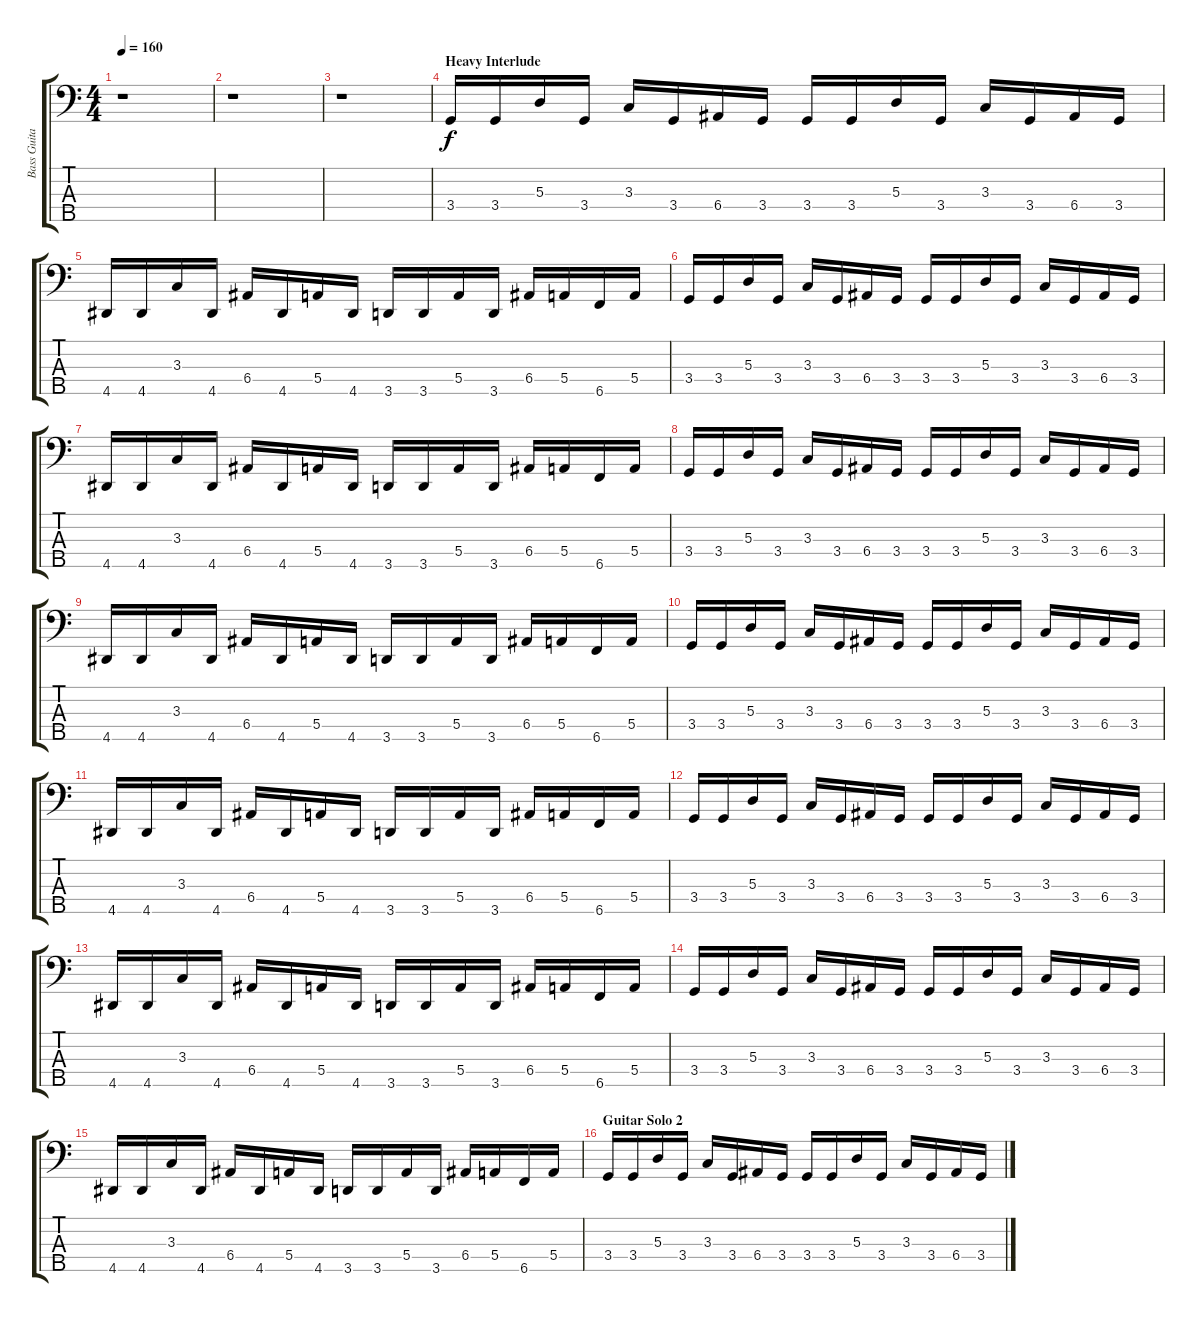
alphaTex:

\track ("Bass Guitar" "Bass Guita") {instrument electricbasspick}
\staff {score tabs}
\tuning (G2 D2 A1 E1 B0) {hide}
\ts (4 4)
\tempo 160
\clef f4
\ks c
r.1{dy f} |
r.1 |
r.1 |
\section ("" "Heavy Interlude")
3.4.16 3.4.16 5.3.16 3.4.16 3.3.16 3.4.16 6.4.16 3.4.16 3.4.16 3.4.16 5.3.16 3.4.16 3.3.16 3.4.16 6.4.16 3.4.16 |
4.5.16 4.5.16 3.3.16 4.5.16 6.4.16 4.5.16 5.4.16 4.5.16 3.5.16 3.5.16 5.4.16 3.5.16 6.4.16 5.4.16 6.5.16 5.4.16 |
3.4.16 3.4.16 5.3.16 3.4.16 3.3.16 3.4.16 6.4.16 3.4.16 3.4.16 3.4.16 5.3.16 3.4.16 3.3.16 3.4.16 6.4.16 3.4.16 |
4.5.16 4.5.16 3.3.16 4.5.16 6.4.16 4.5.16 5.4.16 4.5.16 3.5.16 3.5.16 5.4.16 3.5.16 6.4.16 5.4.16 6.5.16 5.4.16 |
3.4.16 3.4.16 5.3.16 3.4.16 3.3.16 3.4.16 6.4.16 3.4.16 3.4.16 3.4.16 5.3.16 3.4.16 3.3.16 3.4.16 6.4.16 3.4.16 |
4.5.16 4.5.16 3.3.16 4.5.16 6.4.16 4.5.16 5.4.16 4.5.16 3.5.16 3.5.16 5.4.16 3.5.16 6.4.16 5.4.16 6.5.16 5.4.16 |
3.4.16 3.4.16 5.3.16 3.4.16 3.3.16 3.4.16 6.4.16 3.4.16 3.4.16 3.4.16 5.3.16 3.4.16 3.3.16 3.4.16 6.4.16 3.4.16 |
4.5.16 4.5.16 3.3.16 4.5.16 6.4.16 4.5.16 5.4.16 4.5.16 3.5.16 3.5.16 5.4.16 3.5.16 6.4.16 5.4.16 6.5.16 5.4.16 |
3.4.16 3.4.16 5.3.16 3.4.16 3.3.16 3.4.16 6.4.16 3.4.16 3.4.16 3.4.16 5.3.16 3.4.16 3.3.16 3.4.16 6.4.16 3.4.16 |
4.5.16 4.5.16 3.3.16 4.5.16 6.4.16 4.5.16 5.4.16 4.5.16 3.5.16 3.5.16 5.4.16 3.5.16 6.4.16 5.4.16 6.5.16 5.4.16 |
3.4.16 3.4.16 5.3.16 3.4.16 3.3.16 3.4.16 6.4.16 3.4.16 3.4.16 3.4.16 5.3.16 3.4.16 3.3.16 3.4.16 6.4.16 3.4.16 |
4.5.16 4.5.16 3.3.16 4.5.16 6.4.16 4.5.16 5.4.16 4.5.16 3.5.16 3.5.16 5.4.16 3.5.16 6.4.16 5.4.16 6.5.16 5.4.16 |
\section ("" "Guitar Solo 2")
3.4.16 3.4.16 5.3.16 3.4.16 3.3.16 3.4.16 6.4.16 3.4.16 3.4.16 3.4.16 5.3.16 3.4.16 3.3.16 3.4.16 6.4.16 3.4.16
